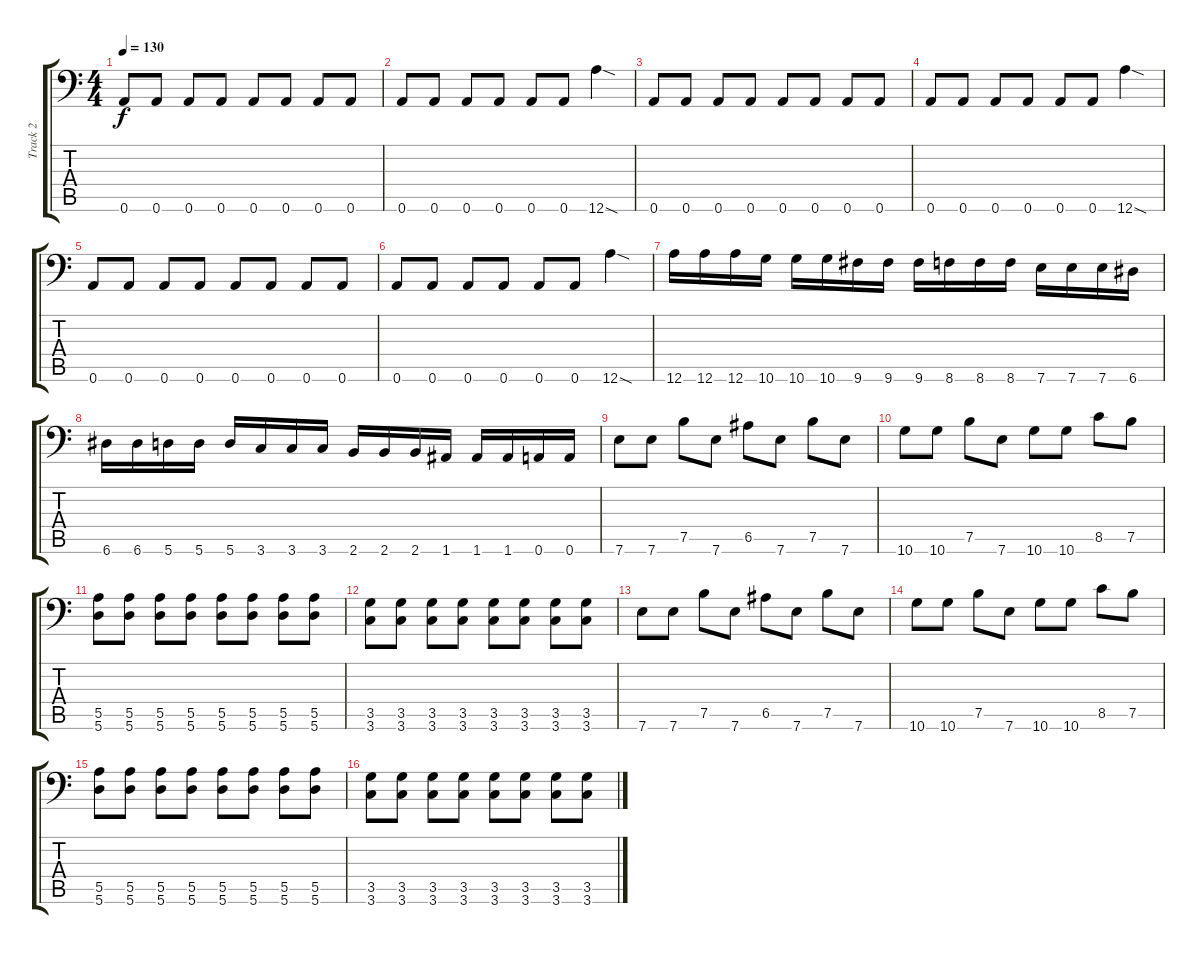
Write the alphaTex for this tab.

\track ("Track 2" "Track 2") {instrument distortionguitar}
\staff {score tabs}
\tuning (B3 Gb3 D3 A2 E2 A1) {hide}
\ts (4 4)
\tempo 130
\clef f4
\ks c
0.6.8{dy f} 0.6.8 0.6.8 0.6.8 0.6.8 0.6.8 0.6.8 0.6.8 |
0.6.8 0.6.8 0.6.8 0.6.8 0.6.8 0.6.8 12.6{sod}.4 |
0.6.8 0.6.8 0.6.8 0.6.8 0.6.8 0.6.8 0.6.8 0.6.8 |
0.6.8 0.6.8 0.6.8 0.6.8 0.6.8 0.6.8 12.6{sod}.4 |
0.6.8 0.6.8 0.6.8 0.6.8 0.6.8 0.6.8 0.6.8 0.6.8 |
0.6.8 0.6.8 0.6.8 0.6.8 0.6.8 0.6.8 12.6{sod}.4 |
12.6.16 12.6.16 12.6.16 10.6.16 10.6.16 10.6.16 9.6.16 9.6.16 9.6.16 8.6.16 8.6.16 8.6.16 7.6.16 7.6.16 7.6.16 6.6.16 |
6.6.16 6.6.16 5.6.16 5.6.16 5.6.16 3.6.16 3.6.16 3.6.16 2.6.16 2.6.16 2.6.16 1.6.16 1.6.16 1.6.16 0.6.16 0.6.16 |
7.6.8 7.6.8 7.5.8 7.6.8 6.5.8 7.6.8 7.5.8 7.6.8 |
10.6.8 10.6.8 7.5.8 7.6.8 10.6.8 10.6.8 8.5.8 7.5.8 |
(5.5 5.6).8 (5.5 5.6).8 (5.5 5.6).8 (5.5 5.6).8 (5.5 5.6).8 (5.5 5.6).8 (5.5 5.6).8 (5.5 5.6).8 |
(3.5 3.6).8 (3.5 3.6).8 (3.5 3.6).8 (3.5 3.6).8 (3.5 3.6).8 (3.5 3.6).8 (3.5 3.6).8 (3.5 3.6).8 |
7.6.8 7.6.8 7.5.8 7.6.8 6.5.8 7.6.8 7.5.8 7.6.8 |
10.6.8 10.6.8 7.5.8 7.6.8 10.6.8 10.6.8 8.5.8 7.5.8 |
(5.5 5.6).8 (5.5 5.6).8 (5.5 5.6).8 (5.5 5.6).8 (5.5 5.6).8 (5.5 5.6).8 (5.5 5.6).8 (5.5 5.6).8 |
(3.5 3.6).8 (3.5 3.6).8 (3.5 3.6).8 (3.5 3.6).8 (3.5 3.6).8 (3.5 3.6).8 (3.5 3.6).8 (3.5 3.6).8
